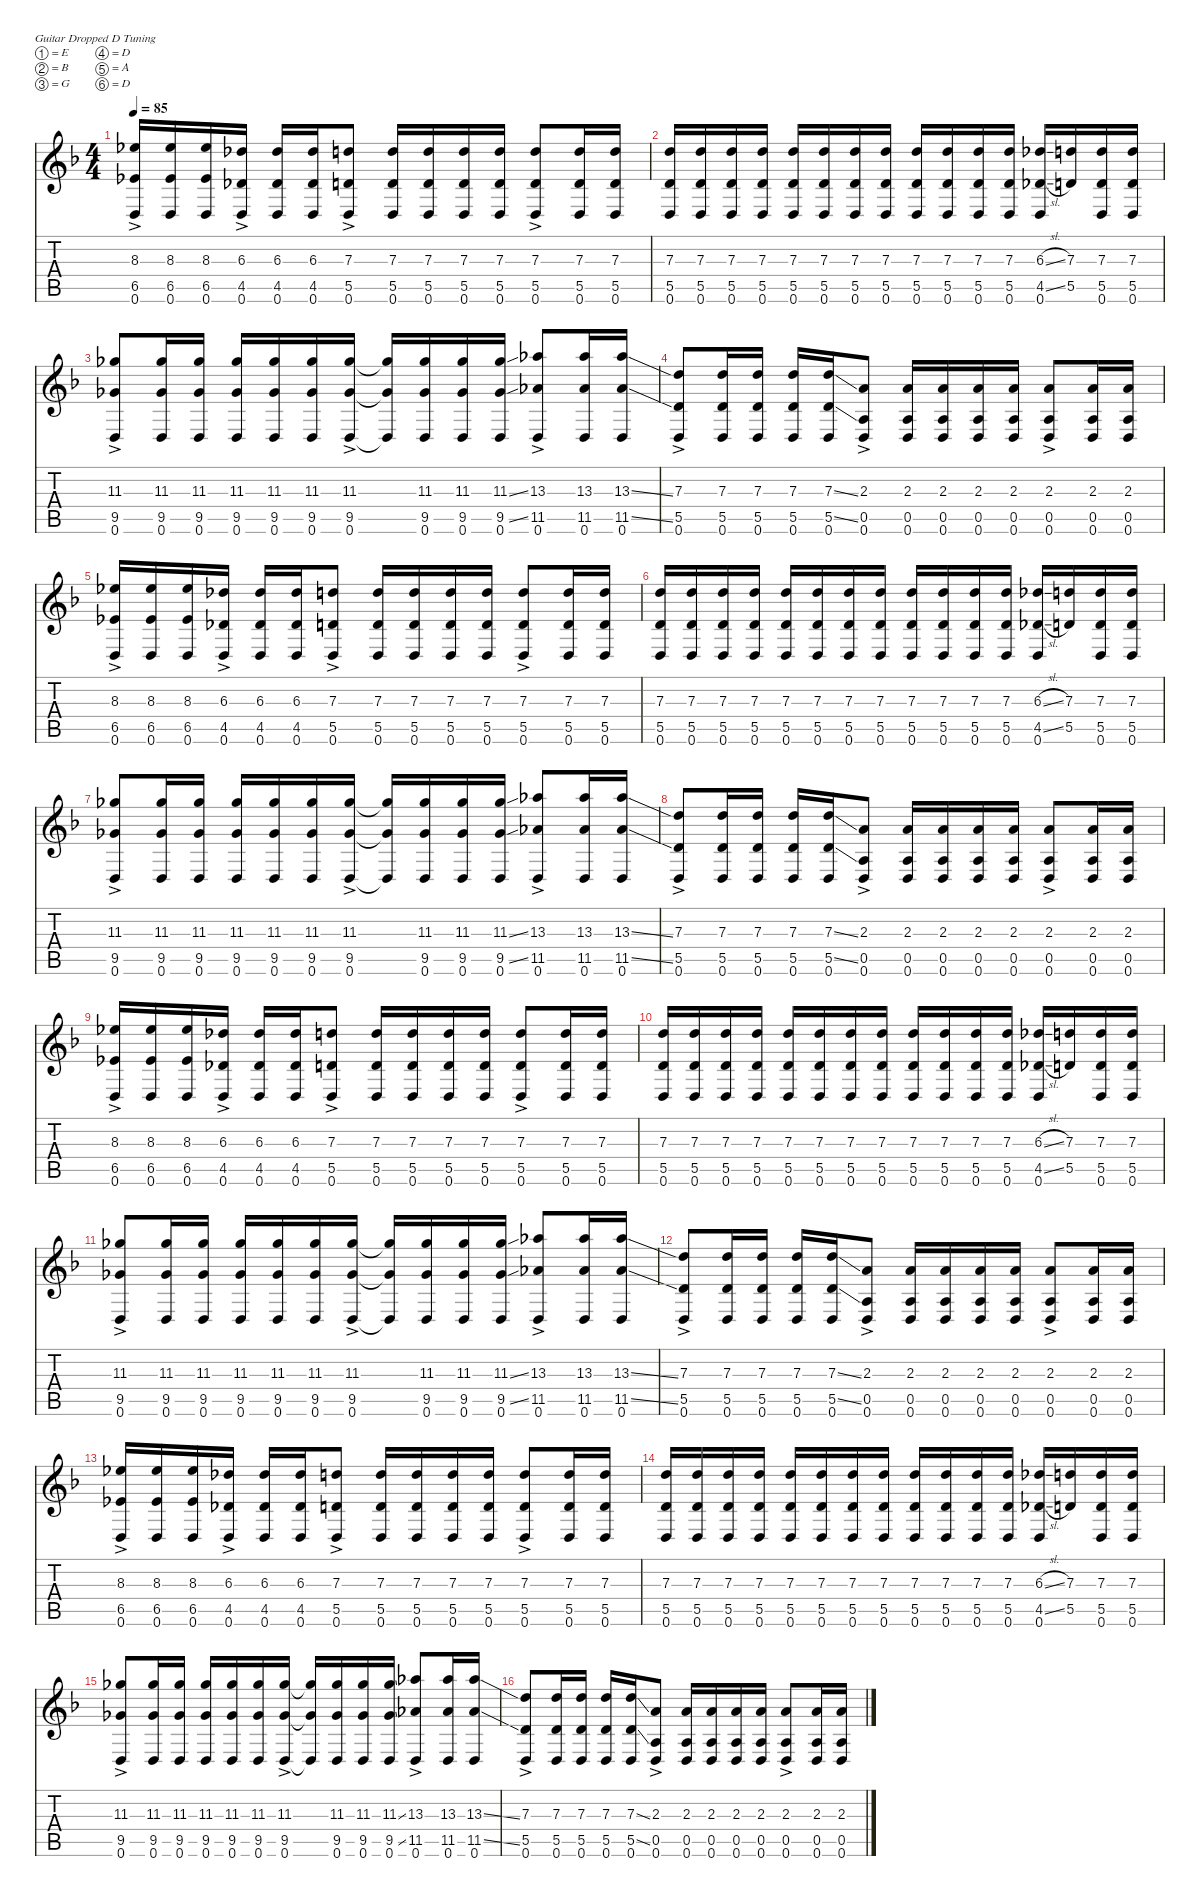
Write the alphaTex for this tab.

\defaultSystemsLayout 4
\hideDynamics
\bracketExtendMode nobrackets
\singleTrackTrackNamePolicy hidden
\multiTrackTrackNamePolicy hidden
\firstSystemTrackNameMode fullname
\firstSystemTrackNameOrientation horizontal
\otherSystemsTrackNameOrientation horizontal
\track ("Guitar 1" "Guitar 1") {instrument distortionguitar}
\staff {score tabs}
\tuning (E4 B3 G3 D3 A2 D2)
\ts (4 4)
\tempo 85
\clef g2
\ks f
(8.3{ac acc b} 6.5{ac acc b} 0.6{ac acc forcenatural}).16{dy f beam Up} (8.3{acc b} 6.5{acc b} 0.6{acc forcenatural}).16{beam Up} (8.3{acc b} 6.5{acc b} 0.6{acc forcenatural}).16{beam Up} (6.3{ac acc b} 4.5{ac acc b} 0.6{ac acc forcenatural}).16{beam Up} (6.3{acc b} 4.5{acc b} 0.6{acc forcenatural}).16{beam Up} (6.3{acc b} 4.5{acc b} 0.6{acc forcenatural}).16{beam Up} (7.3{ac acc forcenatural} 5.5{ac acc forcenatural} 0.6{ac acc forcenatural}).8{beam Up} (7.3{acc forcenatural} 5.5{acc forcenatural} 0.6{acc forcenatural}).16{beam Up} (7.3{acc forcenatural} 5.5{acc forcenatural} 0.6{acc forcenatural}).16{beam Up} (7.3{acc forcenatural} 5.5{acc forcenatural} 0.6{acc forcenatural}).16{beam Up} (7.3{acc forcenatural} 5.5{acc forcenatural} 0.6{acc forcenatural}).16{beam Up} (7.3{ac acc forcenatural} 5.5{ac acc forcenatural} 0.6{ac acc forcenatural}).8{beam Up} (7.3{acc forcenatural} 5.5{acc forcenatural} 0.6{acc forcenatural}).16{beam Up} (7.3{acc forcenatural} 5.5{acc forcenatural} 0.6{acc forcenatural}).16{beam Up} |
(7.3{acc forcenatural} 5.5{acc forcenatural} 0.6{acc forcenatural}).16{dy mf beam Up} (7.3{acc forcenatural} 5.5{acc forcenatural} 0.6{acc forcenatural}).16{beam Up} (7.3{acc forcenatural} 5.5{acc forcenatural} 0.6{acc forcenatural}).16{beam Up} (7.3{acc forcenatural} 5.5{acc forcenatural} 0.6{acc forcenatural}).16{beam Up} (7.3{acc forcenatural} 5.5{acc forcenatural} 0.6{acc forcenatural}).16{beam Up} (7.3{acc forcenatural} 5.5{acc forcenatural} 0.6{acc forcenatural}).16{beam Up} (7.3{acc forcenatural} 5.5{acc forcenatural} 0.6{acc forcenatural}).16{beam Up} (7.3{acc forcenatural} 5.5{acc forcenatural} 0.6{acc forcenatural}).16{beam Up} (7.3{acc forcenatural} 5.5{acc forcenatural} 0.6{acc forcenatural}).16{beam Up} (7.3{acc forcenatural} 5.5{acc forcenatural} 0.6{acc forcenatural}).16{beam Up} (7.3{acc forcenatural} 5.5{acc forcenatural} 0.6{acc forcenatural}).16{beam Up} (7.3{acc forcenatural} 5.5{acc forcenatural} 0.6{acc forcenatural}).16{beam Up} (6.3{sl acc b} 4.5{sl acc b} 0.6{acc forcenatural}).16{beam Up} (7.3{acc forcenatural} 5.5{acc forcenatural}).16{beam Up} (7.3{acc forcenatural} 5.5{acc forcenatural} 0.6{acc forcenatural}).16{beam Up} (7.3{acc forcenatural} 5.5{acc forcenatural} 0.6{acc forcenatural}).16{beam Up} |
(11.3{ac acc b} 9.5{ac acc b} 0.6{ac acc forcenatural}).8{dy f beam Up} (11.3{acc b} 9.5{acc b} 0.6{acc forcenatural}).16{beam Up} (11.3{acc b} 9.5{acc b} 0.6{acc forcenatural}).16{beam Up} (11.3{acc b} 9.5{acc b} 0.6{acc forcenatural}).16{beam Up} (11.3{acc b} 9.5{acc b} 0.6{acc forcenatural}).16{beam Up} (11.3{acc b} 9.5{acc b} 0.6{acc forcenatural}).16{beam Up} (11.3{ac acc b} 9.5{ac acc b} 0.6{ac acc forcenatural}).16{beam Up} (11.3{t acc b} 9.5{t acc b} 0.6{t acc forcenatural}).16{beam Up} (11.3{acc b} 9.5{acc b} 0.6{acc forcenatural}).16{beam Up} (11.3{acc b} 9.5{acc b} 0.6{acc forcenatural}).16{beam Up} (11.3{ss acc b} 9.5{ss acc b} 0.6{acc forcenatural}).16{beam Up} (13.3{ac acc b} 11.5{ac acc b} 0.6{ac acc forcenatural}).8{beam Up} (13.3{acc b} 11.5{acc b} 0.6{acc forcenatural}).16{beam Up} (13.3{ss acc b} 11.5{ss acc b} 0.6{acc forcenatural}).16{beam Up} |
(7.3{ac acc forcenatural} 5.5{ac acc forcenatural} 0.6{ac acc forcenatural}).8{beam Up} (7.3{acc forcenatural} 5.5{acc forcenatural} 0.6{acc forcenatural}).16{beam Up} (7.3{acc forcenatural} 5.5{acc forcenatural} 0.6{acc forcenatural}).16{beam Up} (7.3{acc forcenatural} 5.5{acc forcenatural} 0.6{acc forcenatural}).16{beam Up} (7.3{ss acc forcenatural} 5.5{ss acc forcenatural} 0.6{acc forcenatural}).16{beam Up} (2.3{ac acc forcenatural} 0.5{ac acc forcenatural} 0.6{ac acc forcenatural}).8{beam Up} (2.3{acc forcenatural} 0.5{acc forcenatural} 0.6{acc forcenatural}).16{beam Up} (2.3{acc forcenatural} 0.5{acc forcenatural} 0.6{acc forcenatural}).16{beam Up} (2.3{acc forcenatural} 0.5{acc forcenatural} 0.6{acc forcenatural}).16{beam Up} (2.3{acc forcenatural} 0.5{acc forcenatural} 0.6{acc forcenatural}).16{beam Up} (2.3{ac acc forcenatural} 0.5{ac acc forcenatural} 0.6{ac acc forcenatural}).8{beam Up} (2.3{acc forcenatural} 0.5{acc forcenatural} 0.6{acc forcenatural}).16{beam Up} (2.3{acc forcenatural} 0.5{acc forcenatural} 0.6{acc forcenatural}).16{beam Up} |
(8.3{ac acc b} 6.5{ac acc b} 0.6{ac acc forcenatural}).16{beam Up} (8.3{acc b} 6.5{acc b} 0.6{acc forcenatural}).16{beam Up} (8.3{acc b} 6.5{acc b} 0.6{acc forcenatural}).16{beam Up} (6.3{ac acc b} 4.5{ac acc b} 0.6{ac acc forcenatural}).16{beam Up} (6.3{acc b} 4.5{acc b} 0.6{acc forcenatural}).16{beam Up} (6.3{acc b} 4.5{acc b} 0.6{acc forcenatural}).16{beam Up} (7.3{ac acc forcenatural} 5.5{ac acc forcenatural} 0.6{ac acc forcenatural}).8{beam Up} (7.3{acc forcenatural} 5.5{acc forcenatural} 0.6{acc forcenatural}).16{beam Up} (7.3{acc forcenatural} 5.5{acc forcenatural} 0.6{acc forcenatural}).16{beam Up} (7.3{acc forcenatural} 5.5{acc forcenatural} 0.6{acc forcenatural}).16{beam Up} (7.3{acc forcenatural} 5.5{acc forcenatural} 0.6{acc forcenatural}).16{beam Up} (7.3{ac acc forcenatural} 5.5{ac acc forcenatural} 0.6{ac acc forcenatural}).8{beam Up} (7.3{acc forcenatural} 5.5{acc forcenatural} 0.6{acc forcenatural}).16{beam Up} (7.3{acc forcenatural} 5.5{acc forcenatural} 0.6{acc forcenatural}).16{beam Up} |
(7.3{acc forcenatural} 5.5{acc forcenatural} 0.6{acc forcenatural}).16{dy mf beam Up} (7.3{acc forcenatural} 5.5{acc forcenatural} 0.6{acc forcenatural}).16{beam Up} (7.3{acc forcenatural} 5.5{acc forcenatural} 0.6{acc forcenatural}).16{beam Up} (7.3{acc forcenatural} 5.5{acc forcenatural} 0.6{acc forcenatural}).16{beam Up} (7.3{acc forcenatural} 5.5{acc forcenatural} 0.6{acc forcenatural}).16{beam Up} (7.3{acc forcenatural} 5.5{acc forcenatural} 0.6{acc forcenatural}).16{beam Up} (7.3{acc forcenatural} 5.5{acc forcenatural} 0.6{acc forcenatural}).16{beam Up} (7.3{acc forcenatural} 5.5{acc forcenatural} 0.6{acc forcenatural}).16{beam Up} (7.3{acc forcenatural} 5.5{acc forcenatural} 0.6{acc forcenatural}).16{beam Up} (7.3{acc forcenatural} 5.5{acc forcenatural} 0.6{acc forcenatural}).16{beam Up} (7.3{acc forcenatural} 5.5{acc forcenatural} 0.6{acc forcenatural}).16{beam Up} (7.3{acc forcenatural} 5.5{acc forcenatural} 0.6{acc forcenatural}).16{beam Up} (6.3{sl acc b} 4.5{sl acc b} 0.6{acc forcenatural}).16{beam Up} (7.3{acc forcenatural} 5.5{acc forcenatural}).16{beam Up} (7.3{acc forcenatural} 5.5{acc forcenatural} 0.6{acc forcenatural}).16{beam Up} (7.3{acc forcenatural} 5.5{acc forcenatural} 0.6{acc forcenatural}).16{beam Up} |
(11.3{ac acc b} 9.5{ac acc b} 0.6{ac acc forcenatural}).8{dy f beam Up} (11.3{acc b} 9.5{acc b} 0.6{acc forcenatural}).16{beam Up} (11.3{acc b} 9.5{acc b} 0.6{acc forcenatural}).16{beam Up} (11.3{acc b} 9.5{acc b} 0.6{acc forcenatural}).16{beam Up} (11.3{acc b} 9.5{acc b} 0.6{acc forcenatural}).16{beam Up} (11.3{acc b} 9.5{acc b} 0.6{acc forcenatural}).16{beam Up} (11.3{ac acc b} 9.5{ac acc b} 0.6{ac acc forcenatural}).16{beam Up} (11.3{t acc b} 9.5{t acc b} 0.6{t acc forcenatural}).16{beam Up} (11.3{acc b} 9.5{acc b} 0.6{acc forcenatural}).16{beam Up} (11.3{acc b} 9.5{acc b} 0.6{acc forcenatural}).16{beam Up} (11.3{ss acc b} 9.5{ss acc b} 0.6{acc forcenatural}).16{beam Up} (13.3{ac acc b} 11.5{ac acc b} 0.6{ac acc forcenatural}).8{beam Up} (13.3{acc b} 11.5{acc b} 0.6{acc forcenatural}).16{beam Up} (13.3{ss acc b} 11.5{ss acc b} 0.6{acc forcenatural}).16{beam Up} |
(7.3{ac acc forcenatural} 5.5{ac acc forcenatural} 0.6{ac acc forcenatural}).8{beam Up} (7.3{acc forcenatural} 5.5{acc forcenatural} 0.6{acc forcenatural}).16{beam Up} (7.3{acc forcenatural} 5.5{acc forcenatural} 0.6{acc forcenatural}).16{beam Up} (7.3{acc forcenatural} 5.5{acc forcenatural} 0.6{acc forcenatural}).16{beam Up} (7.3{ss acc forcenatural} 5.5{ss acc forcenatural} 0.6{acc forcenatural}).16{beam Up} (2.3{ac acc forcenatural} 0.5{ac acc forcenatural} 0.6{ac acc forcenatural}).8{beam Up} (2.3{acc forcenatural} 0.5{acc forcenatural} 0.6{acc forcenatural}).16{beam Up} (2.3{acc forcenatural} 0.5{acc forcenatural} 0.6{acc forcenatural}).16{beam Up} (2.3{acc forcenatural} 0.5{acc forcenatural} 0.6{acc forcenatural}).16{beam Up} (2.3{acc forcenatural} 0.5{acc forcenatural} 0.6{acc forcenatural}).16{beam Up} (2.3{ac acc forcenatural} 0.5{ac acc forcenatural} 0.6{ac acc forcenatural}).8{beam Up} (2.3{acc forcenatural} 0.5{acc forcenatural} 0.6{acc forcenatural}).16{beam Up} (2.3{acc forcenatural} 0.5{acc forcenatural} 0.6{acc forcenatural}).16{beam Up} |
(8.3{ac acc b} 6.5{ac acc b} 0.6{ac acc forcenatural}).16{beam Up} (8.3{acc b} 6.5{acc b} 0.6{acc forcenatural}).16{beam Up} (8.3{acc b} 6.5{acc b} 0.6{acc forcenatural}).16{beam Up} (6.3{ac acc b} 4.5{ac acc b} 0.6{ac acc forcenatural}).16{beam Up} (6.3{acc b} 4.5{acc b} 0.6{acc forcenatural}).16{beam Up} (6.3{acc b} 4.5{acc b} 0.6{acc forcenatural}).16{beam Up} (7.3{ac acc forcenatural} 5.5{ac acc forcenatural} 0.6{ac acc forcenatural}).8{beam Up} (7.3{acc forcenatural} 5.5{acc forcenatural} 0.6{acc forcenatural}).16{beam Up} (7.3{acc forcenatural} 5.5{acc forcenatural} 0.6{acc forcenatural}).16{beam Up} (7.3{acc forcenatural} 5.5{acc forcenatural} 0.6{acc forcenatural}).16{beam Up} (7.3{acc forcenatural} 5.5{acc forcenatural} 0.6{acc forcenatural}).16{beam Up} (7.3{ac acc forcenatural} 5.5{ac acc forcenatural} 0.6{ac acc forcenatural}).8{beam Up} (7.3{acc forcenatural} 5.5{acc forcenatural} 0.6{acc forcenatural}).16{beam Up} (7.3{acc forcenatural} 5.5{acc forcenatural} 0.6{acc forcenatural}).16{beam Up} |
(7.3{acc forcenatural} 5.5{acc forcenatural} 0.6{acc forcenatural}).16{dy mf beam Up} (7.3{acc forcenatural} 5.5{acc forcenatural} 0.6{acc forcenatural}).16{beam Up} (7.3{acc forcenatural} 5.5{acc forcenatural} 0.6{acc forcenatural}).16{beam Up} (7.3{acc forcenatural} 5.5{acc forcenatural} 0.6{acc forcenatural}).16{beam Up} (7.3{acc forcenatural} 5.5{acc forcenatural} 0.6{acc forcenatural}).16{beam Up} (7.3{acc forcenatural} 5.5{acc forcenatural} 0.6{acc forcenatural}).16{beam Up} (7.3{acc forcenatural} 5.5{acc forcenatural} 0.6{acc forcenatural}).16{beam Up} (7.3{acc forcenatural} 5.5{acc forcenatural} 0.6{acc forcenatural}).16{beam Up} (7.3{acc forcenatural} 5.5{acc forcenatural} 0.6{acc forcenatural}).16{beam Up} (7.3{acc forcenatural} 5.5{acc forcenatural} 0.6{acc forcenatural}).16{beam Up} (7.3{acc forcenatural} 5.5{acc forcenatural} 0.6{acc forcenatural}).16{beam Up} (7.3{acc forcenatural} 5.5{acc forcenatural} 0.6{acc forcenatural}).16{beam Up} (6.3{sl acc b} 4.5{sl acc b} 0.6{acc forcenatural}).16{beam Up} (7.3{acc forcenatural} 5.5{acc forcenatural}).16{beam Up} (7.3{acc forcenatural} 5.5{acc forcenatural} 0.6{acc forcenatural}).16{beam Up} (7.3{acc forcenatural} 5.5{acc forcenatural} 0.6{acc forcenatural}).16{beam Up} |
(11.3{ac acc b} 9.5{ac acc b} 0.6{ac acc forcenatural}).8{dy f beam Up} (11.3{acc b} 9.5{acc b} 0.6{acc forcenatural}).16{beam Up} (11.3{acc b} 9.5{acc b} 0.6{acc forcenatural}).16{beam Up} (11.3{acc b} 9.5{acc b} 0.6{acc forcenatural}).16{beam Up} (11.3{acc b} 9.5{acc b} 0.6{acc forcenatural}).16{beam Up} (11.3{acc b} 9.5{acc b} 0.6{acc forcenatural}).16{beam Up} (11.3{ac acc b} 9.5{ac acc b} 0.6{ac acc forcenatural}).16{beam Up} (11.3{t acc b} 9.5{t acc b} 0.6{t acc forcenatural}).16{beam Up} (11.3{acc b} 9.5{acc b} 0.6{acc forcenatural}).16{beam Up} (11.3{acc b} 9.5{acc b} 0.6{acc forcenatural}).16{beam Up} (11.3{ss acc b} 9.5{ss acc b} 0.6{acc forcenatural}).16{beam Up} (13.3{ac acc b} 11.5{ac acc b} 0.6{ac acc forcenatural}).8{beam Up} (13.3{acc b} 11.5{acc b} 0.6{acc forcenatural}).16{beam Up} (13.3{ss acc b} 11.5{ss acc b} 0.6{acc forcenatural}).16{beam Up} |
(7.3{ac acc forcenatural} 5.5{ac acc forcenatural} 0.6{ac acc forcenatural}).8{beam Up} (7.3{acc forcenatural} 5.5{acc forcenatural} 0.6{acc forcenatural}).16{beam Up} (7.3{acc forcenatural} 5.5{acc forcenatural} 0.6{acc forcenatural}).16{beam Up} (7.3{acc forcenatural} 5.5{acc forcenatural} 0.6{acc forcenatural}).16{beam Up} (7.3{ss acc forcenatural} 5.5{ss acc forcenatural} 0.6{acc forcenatural}).16{beam Up} (2.3{ac acc forcenatural} 0.5{ac acc forcenatural} 0.6{ac acc forcenatural}).8{beam Up} (2.3{acc forcenatural} 0.5{acc forcenatural} 0.6{acc forcenatural}).16{beam Up} (2.3{acc forcenatural} 0.5{acc forcenatural} 0.6{acc forcenatural}).16{beam Up} (2.3{acc forcenatural} 0.5{acc forcenatural} 0.6{acc forcenatural}).16{beam Up} (2.3{acc forcenatural} 0.5{acc forcenatural} 0.6{acc forcenatural}).16{beam Up} (2.3{ac acc forcenatural} 0.5{ac acc forcenatural} 0.6{ac acc forcenatural}).8{beam Up} (2.3{acc forcenatural} 0.5{acc forcenatural} 0.6{acc forcenatural}).16{beam Up} (2.3{acc forcenatural} 0.5{acc forcenatural} 0.6{acc forcenatural}).16{beam Up} |
(8.3{ac acc b} 6.5{ac acc b} 0.6{ac acc forcenatural}).16{beam Up} (8.3{acc b} 6.5{acc b} 0.6{acc forcenatural}).16{beam Up} (8.3{acc b} 6.5{acc b} 0.6{acc forcenatural}).16{beam Up} (6.3{ac acc b} 4.5{ac acc b} 0.6{ac acc forcenatural}).16{beam Up} (6.3{acc b} 4.5{acc b} 0.6{acc forcenatural}).16{beam Up} (6.3{acc b} 4.5{acc b} 0.6{acc forcenatural}).16{beam Up} (7.3{ac acc forcenatural} 5.5{ac acc forcenatural} 0.6{ac acc forcenatural}).8{beam Up} (7.3{acc forcenatural} 5.5{acc forcenatural} 0.6{acc forcenatural}).16{beam Up} (7.3{acc forcenatural} 5.5{acc forcenatural} 0.6{acc forcenatural}).16{beam Up} (7.3{acc forcenatural} 5.5{acc forcenatural} 0.6{acc forcenatural}).16{beam Up} (7.3{acc forcenatural} 5.5{acc forcenatural} 0.6{acc forcenatural}).16{beam Up} (7.3{ac acc forcenatural} 5.5{ac acc forcenatural} 0.6{ac acc forcenatural}).8{beam Up} (7.3{acc forcenatural} 5.5{acc forcenatural} 0.6{acc forcenatural}).16{beam Up} (7.3{acc forcenatural} 5.5{acc forcenatural} 0.6{acc forcenatural}).16{beam Up} |
(7.3{acc forcenatural} 5.5{acc forcenatural} 0.6{acc forcenatural}).16{dy mf beam Up} (7.3{acc forcenatural} 5.5{acc forcenatural} 0.6{acc forcenatural}).16{beam Up} (7.3{acc forcenatural} 5.5{acc forcenatural} 0.6{acc forcenatural}).16{beam Up} (7.3{acc forcenatural} 5.5{acc forcenatural} 0.6{acc forcenatural}).16{beam Up} (7.3{acc forcenatural} 5.5{acc forcenatural} 0.6{acc forcenatural}).16{beam Up} (7.3{acc forcenatural} 5.5{acc forcenatural} 0.6{acc forcenatural}).16{beam Up} (7.3{acc forcenatural} 5.5{acc forcenatural} 0.6{acc forcenatural}).16{beam Up} (7.3{acc forcenatural} 5.5{acc forcenatural} 0.6{acc forcenatural}).16{beam Up} (7.3{acc forcenatural} 5.5{acc forcenatural} 0.6{acc forcenatural}).16{beam Up} (7.3{acc forcenatural} 5.5{acc forcenatural} 0.6{acc forcenatural}).16{beam Up} (7.3{acc forcenatural} 5.5{acc forcenatural} 0.6{acc forcenatural}).16{beam Up} (7.3{acc forcenatural} 5.5{acc forcenatural} 0.6{acc forcenatural}).16{beam Up} (6.3{sl acc b} 4.5{sl acc b} 0.6{acc forcenatural}).16{beam Up} (7.3{acc forcenatural} 5.5{acc forcenatural}).16{beam Up} (7.3{acc forcenatural} 5.5{acc forcenatural} 0.6{acc forcenatural}).16{beam Up} (7.3{acc forcenatural} 5.5{acc forcenatural} 0.6{acc forcenatural}).16{beam Up} |
(11.3{ac acc b} 9.5{ac acc b} 0.6{ac acc forcenatural}).8{dy f beam Up} (11.3{acc b} 9.5{acc b} 0.6{acc forcenatural}).16{beam Up} (11.3{acc b} 9.5{acc b} 0.6{acc forcenatural}).16{beam Up} (11.3{acc b} 9.5{acc b} 0.6{acc forcenatural}).16{beam Up} (11.3{acc b} 9.5{acc b} 0.6{acc forcenatural}).16{beam Up} (11.3{acc b} 9.5{acc b} 0.6{acc forcenatural}).16{beam Up} (11.3{ac acc b} 9.5{ac acc b} 0.6{ac acc forcenatural}).16{beam Up} (11.3{t acc b} 9.5{t acc b} 0.6{t acc forcenatural}).16{beam Up} (11.3{acc b} 9.5{acc b} 0.6{acc forcenatural}).16{beam Up} (11.3{acc b} 9.5{acc b} 0.6{acc forcenatural}).16{beam Up} (11.3{ss acc b} 9.5{ss acc b} 0.6{acc forcenatural}).16{beam Up} (13.3{ac acc b} 11.5{ac acc b} 0.6{ac acc forcenatural}).8{beam Up} (13.3{acc b} 11.5{acc b} 0.6{acc forcenatural}).16{beam Up} (13.3{ss acc b} 11.5{ss acc b} 0.6{acc forcenatural}).16{beam Up} |
(7.3{ac acc forcenatural} 5.5{ac acc forcenatural} 0.6{ac acc forcenatural}).8{beam Up} (7.3{acc forcenatural} 5.5{acc forcenatural} 0.6{acc forcenatural}).16{beam Up} (7.3{acc forcenatural} 5.5{acc forcenatural} 0.6{acc forcenatural}).16{beam Up} (7.3{acc forcenatural} 5.5{acc forcenatural} 0.6{acc forcenatural}).16{beam Up} (7.3{ss acc forcenatural} 5.5{ss acc forcenatural} 0.6{acc forcenatural}).16{beam Up} (2.3{ac acc forcenatural} 0.5{ac acc forcenatural} 0.6{ac acc forcenatural}).8{beam Up} (2.3{acc forcenatural} 0.5{acc forcenatural} 0.6{acc forcenatural}).16{beam Up} (2.3{acc forcenatural} 0.5{acc forcenatural} 0.6{acc forcenatural}).16{beam Up} (2.3{acc forcenatural} 0.5{acc forcenatural} 0.6{acc forcenatural}).16{beam Up} (2.3{acc forcenatural} 0.5{acc forcenatural} 0.6{acc forcenatural}).16{beam Up} (2.3{ac acc forcenatural} 0.5{ac acc forcenatural} 0.6{ac acc forcenatural}).8{beam Up} (2.3{acc forcenatural} 0.5{acc forcenatural} 0.6{acc forcenatural}).16{beam Up} (2.3{acc forcenatural} 0.5{acc forcenatural} 0.6{acc forcenatural}).16{beam Up}
